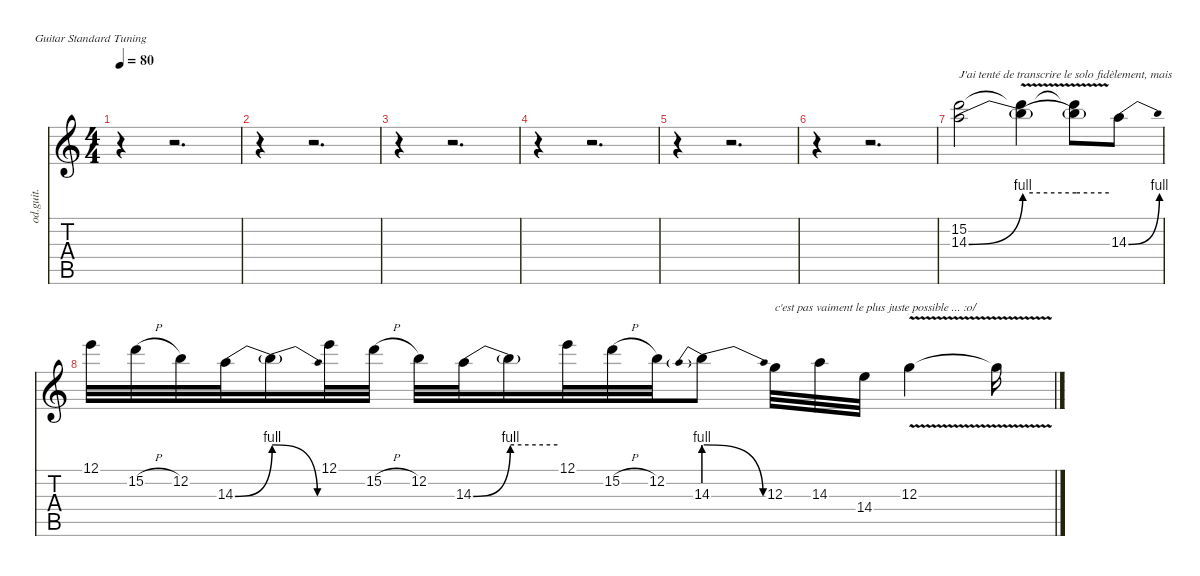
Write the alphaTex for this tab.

\defaultSystemsLayout 4
\hideDynamics
\bracketExtendMode nobrackets
\otherSystemsTrackNameOrientation horizontal
\track ("Guitare Solo" "od.guit.") {instrument overdrivenguitar}
\staff {score tabs}
\tuning (E4 B3 G3 D3 A2 E2)
\ts (4 4)
\tempo 80
\clef g2
\ks c
r.4{dy f beam Down} r.2{d beam Down} |
r.4{beam Down} r.2{d beam Down} |
r.4{beam Down} r.2{d beam Down} |
r.4{beam Down} r.2{d beam Down} |
r.4{beam Down} r.2{d beam Down} |
r.4{beam Down} r.2{d beam Down} |
(15.2 14.3{be (bend 0 0 60 4)}).2{txt "J'ai tenté de transcrire le solo fidèlement, mais " beam Down} (15.2{t} 14.3{be (hold 0 4 60 4) v t}).4{beam Down} (15.2{t} 14.3{be (hold 0 4 60 4) t}).8{beam Down} 14.3{be (bend 0 0 17.0000004 4)}.8{beam Down} |
12.1.32{beam Down} 15.2{h}.32{beam Down} 12.2.32{beam Down} 14.3{be (bend 0 0 60 4)}.32{beam Down} 14.3{be (release 0 4 60 0) t}.16{beam Down} 12.1.32{beam Down} 15.2{h}.32{beam Down} 12.2.32{beam Down} 14.3{be (bend 0 0 60 4)}.32{beam Down} 14.3{be (hold 0 4 60 4) t}.16{beam Down} 12.1.32{beam Down} 15.2{h}.32{beam Down} 12.2.32{beam Down} 14.3{be (prebendrelease 0 4 39.999998399999996 0)}.8{beam Down} 12.3.32{txt "c'est pas vaiment le plus juste possible ... :o/" beam Down} 14.3.32{beam Down} 14.4.32{beam Down} 12.3{v}.4{beam Down} 12.3{v t}.16{beam Down}
